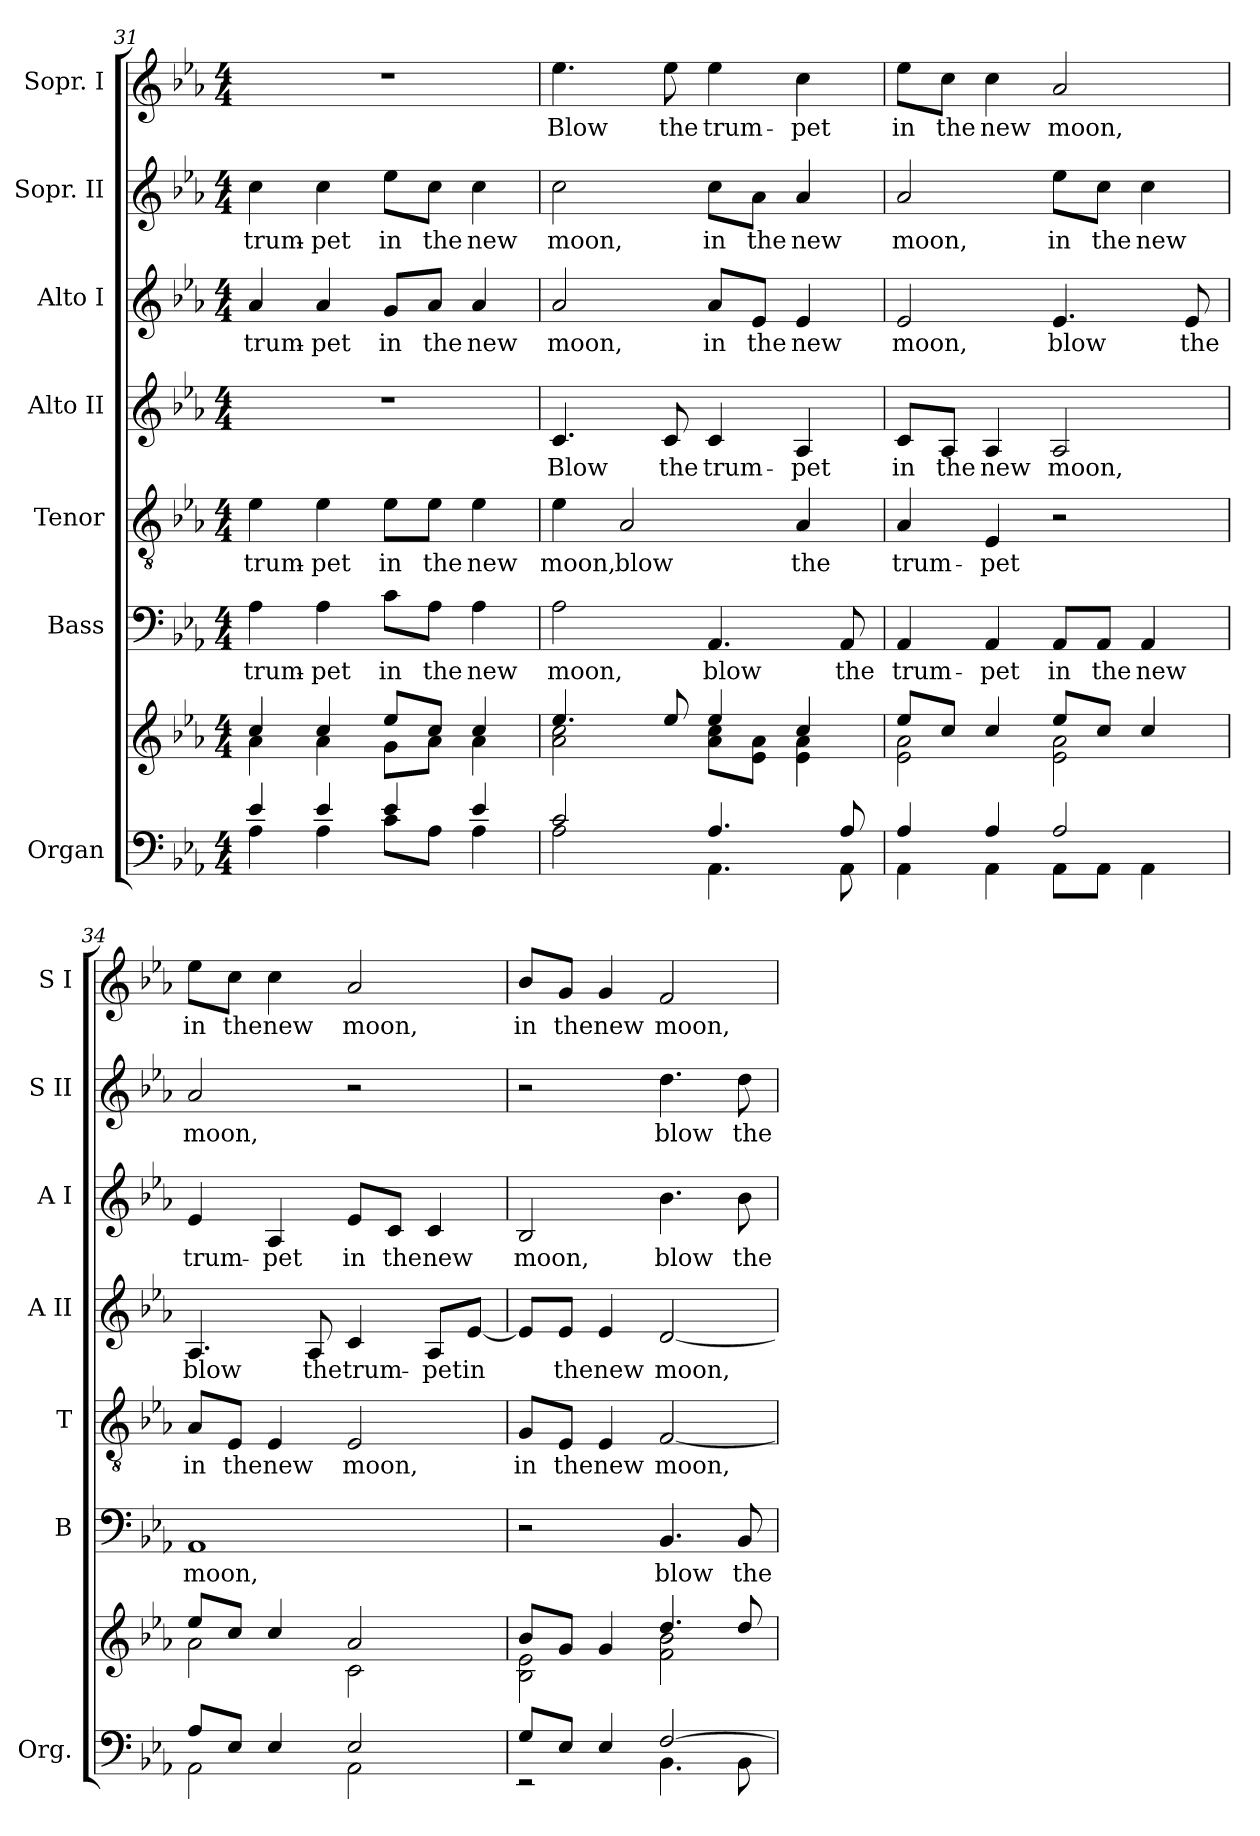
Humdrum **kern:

**kern	**kern	**kern	**text	**kern	**text	**kern	**text	**kern	**text	**kern	**text	**kern	**text
*part7	*part7	*part6	*part6	*part5	*part5	*part4	*part4	*part3	*part3	*part2	*part2	*part1	*part1
*staff8	*staff7	*staff6	*staff6	*staff5	*staff5	*staff4	*staff4	*staff3	*staff3	*staff2	*staff2	*staff1	*staff1
*I"Organ	*	*I"Bass	*	*I"Tenor	*	*I"Alto II	*	*I"Alto I	*	*I"Sopr. II	*	*I"Sopr. I	*
*I'Org.	*	*I'B	*	*I'T	*	*I'A II	*	*I'A I	*	*I'S II	*	*I'S I	*
*clefF4	*clefG2	*clefF4	*	*clefGv2	*	*clefG2	*	*clefG2	*	*clefG2	*	*clefG2	*
*k[b-e-a-]	*k[b-e-a-]	*k[b-e-a-]	*	*k[b-e-a-]	*	*k[b-e-a-]	*	*k[b-e-a-]	*	*k[b-e-a-]	*	*k[b-e-a-]	*
*E-:	*E-:	*E-:	*	*E-:	*	*E-:	*	*E-:	*	*E-:	*	*E-:	*
*M4/4	*M4/4	*M4/4	*	*M4/4	*	*M4/4	*	*M4/4	*	*M4/4	*	*M4/4	*
=31	=31	=31	=31	=31	=31	=31	=31	=31	=31	=31	=31	=31	=31
*^	*^	*	*	*	*	*	*	*	*	*	*	*	*
4e-!/	4A-!\	4cc!/	4a-!\	4A-\	trum-	4e-\	trum-	1r	.	4a-/	trum-	4cc\	trum-	1r	.
4e-!/	4A-!\	4cc!/	4a-!\	4A-\	-pet	4e-\	-pet	.	.	4a-/	-pet	4cc\	-pet	.	.
4e-!/	8c!\L	8ee-!/L	8g!\L	8c\L	in	8e-\L	in	.	.	8g/L	in	8ee-\L	in	.	.
.	8A-!\J	8cc!/J	8a-!\J	8A-\J	the	8e-\J	the	.	.	8a-/J	the	8cc\J	the	.	.
4e-!/	4A-!\	4cc!/	4a-!\	4A-\	new	4e-\	new	.	.	4a-/	new	4cc\	new	.	.
=32	=32	=32	=32	=32	=32	=32	=32	=32	=32	=32	=32	=32	=32	=32	=32
2c!/	2A-!\	4.ee-!/	2a-!\ 2cc!\	2A-\	moon,	4e-\	moon,	4.c/	Blow	2a-/	moon,	2cc\	moon,	4.ee-\	Blow
.	.	.	.	.	.	2A-/	blow	.	.	.	.	.	.	.	.
.	.	8ee-!/	.	.	.	.	.	8c/	the	.	.	.	.	8ee-\	the
4.A-!/	4.AA-!\	4ee-!/	8a-!\ 8cc!\L	4.AA-/	blow	.	.	4c/	trum-	8a-/L	in	8cc\L	in	4ee-\	trum-
.	.	.	8e-!\ 8a-!\J	.	.	.	.	.	.	8e-/J	the	8a-\J	the	.	.
.	.	4cc!/	4e-!\ 4a-!\	.	.	4A-/	the	4A-/	-pet	4e-/	new	4a-/	new	4cc\	-pet
8A-!/	8AA-!\	.	.	8AA-/	the	.	.	.	.	.	.	.	.	.	.
!!LO:PB:g=z
=33	=33	=33	=33	=33	=33	=33	=33	=33	=33	=33	=33	=33	=33	=33	=33
4A-!/	4AA-!\	8ee-!/L	2e-!\ 2a-!\	4AA-/	trum-	4A-/	trum-	8c/L	in	2e-/	moon,	2a-/	moon,	8ee-\L	in
.	.	8cc!/J	.	.	.	.	.	8A-/J	the	.	.	.	.	8cc\J	the
4A-!/	4AA-!\	4cc!/	.	4AA-/	-pet	4E-/	-pet	4A-/	new	.	.	.	.	4cc\	new
2A-!/	8AA-!\L	8ee-!/L	2e-!\ 2a-!\	8AA-/L	in	2r	.	2A-/	moon,	4.e-/	blow	8ee-\L	in	2a-/	moon,
.	8AA-!\J	8cc!/J	.	8AA-/J	the	.	.	.	.	.	.	8cc\J	the	.	.
.	4AA-!\	4cc!/	.	4AA-/	new	.	.	.	.	.	.	4cc\	new	.	.
.	.	.	.	.	.	.	.	.	.	8e-/	the	.	.	.	.
=34	=34	=34	=34	=34	=34	=34	=34	=34	=34	=34	=34	=34	=34	=34	=34
8A-!/L	2AA-!\	8ee-!/L	2a-!\	1AA-	moon,	8A-/L	in	4.A-/	blow	4e-/	trum-	2a-/	moon,	8ee-\L	in
8E-!/J	.	8cc!/J	.	.	.	8E-/J	the	.	.	.	.	.	.	8cc\J	the
4E-!/	.	4cc!/	.	.	.	4E-/	new	.	.	4A-/	-pet	.	.	4cc\	new
.	.	.	.	.	.	.	.	8A-/	the	.	.	.	.	.	.
2E-!/	2AA-!\	2a-!/	2c!\	.	.	2E-/	moon,	4c/	trum-	8e-/L	in	2r	.	2a-/	moon,
.	.	.	.	.	.	.	.	.	.	8c/J	the	.	.	.	.
.	.	.	.	.	.	.	.	8A-/L	-pet	4c/	new	.	.	.	.
.	.	.	.	.	.	.	.	[8e-/J	in	.	.	.	.	.	.
=35	=35	=35	=35	=35	=35	=35	=35	=35	=35	=35	=35	=35	=35	=35	=35
8G!/L	2rEE	8b-!/L	2B-!\ 2e-!\	2r	.	8G/L	in	8e-/L]	.	2B-/	moon,	2r	.	8b-/L	in
8E-!/J	.	8g!/J	.	.	.	8E-/J	the	8e-/J	the	.	.	.	.	8g/J	the
4E-!/	.	4g!/	.	.	.	4E-/	new	4e-/	new	.	.	.	.	4g/	new
[>2F!/	4.BB-!\	4.dd!/	2f!\ 2b-!\	4.BB-/	blow	[2F/	moon,	[2d/	moon,	4.b-\	blow	4.dd\	blow	2f/	moon,
.	8BB-!\	8dd!/	.	8BB-/	the	.	.	.	.	8b-\	the	8dd\	the	.	.
*v	*v	*	*	*	*	*	*	*	*	*	*	*	*	*	*
*	*v	*v	*	*	*	*	*	*	*	*	*	*	*	*
=	=	=	=	=	=	=	=	=	=	=	=	=	=
*-	*-	*-	*-	*-	*-	*-	*-	*-	*-	*-	*-	*-	*-
